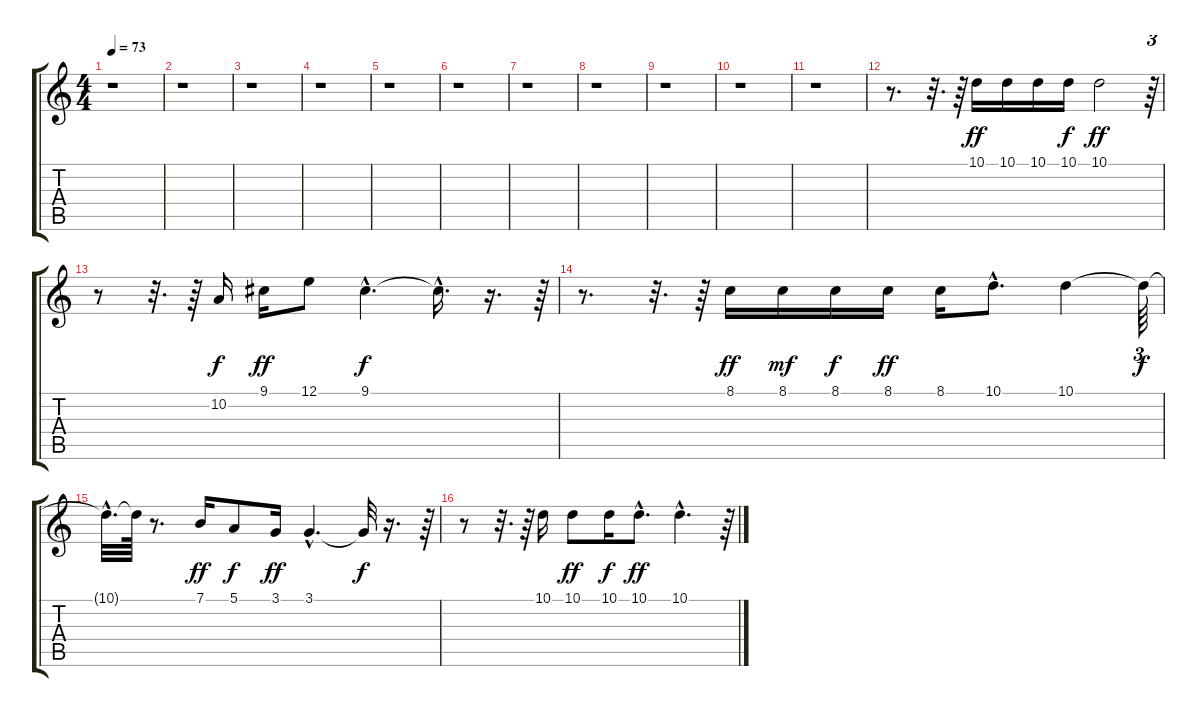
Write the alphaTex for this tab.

\track "" {instrument pad1newage}
\staff {score tabs}
\tuning (E4 B3 G3 D3 A2 E2) {hide}
\ts (4 4)
\tempo 73
\clef g2
\ks c
r.1{dy f} |
r.1 |
r.1 |
r.1 |
r.1 |
r.1 |
r.1 |
r.1 |
r.1 |
r.1 |
r.1 |
r.8{d} r.32{d} r.64 10.1.16{dy ff} 10.1.16 10.1.16 10.1.16{dy f} 10.1.2{dy ff} r.64{tu (3 2)} |
r.8 r.32{d} r.64 10.2.16{dy f} 9.1.16{dy ff} 12.1.8 9.1{hac}.4{d dy f} 9.1{hac t}.16{d} r.16{d} r.64{tu (3 2)} |
r.8{d} r.32{d} r.64 8.1.16{dy ff} 8.1.16{dy mf} 8.1.16{dy f} 8.1.16{dy ff} 8.1.16 10.1{hac}.8{d} 10.1.4 10.1{t}.64{tu (3 2) dy f} |
10.1{hac t}.32{d} 10.1{t}.64 r.8{d} 7.1.16{dy ff} 5.1.8{dy f} 3.1.16{dy ff} 3.1{hac}.4{d} 3.1{t}.32{dy f} r.16{d} r.64{tu (3 2)} |
r.8 r.32{d} r.64 10.1.16 10.1.8{dy ff} 10.1.16{dy f} 10.1{hac}.8{d dy ff} 10.1{hac}.4{d} r.64{tu (3 2)}
